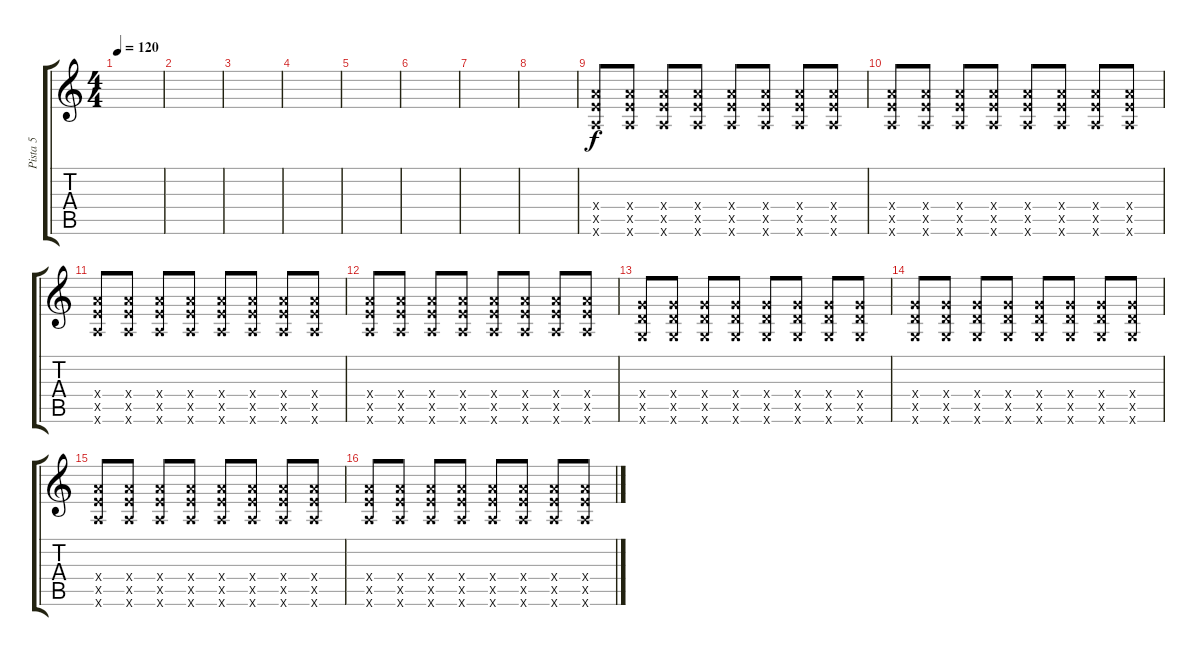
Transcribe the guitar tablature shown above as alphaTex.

\track ("Pista 5" "Pista 5") {instrument overdrivenguitar}
\staff {score tabs}
\tuning (E4 B3 G3 D3 A2 E2) {hide}
\ts (4 4)
\tempo 120
\clef g2
\ks c
|
|
|
|
|
|
|
|
(7.4{x} 7.5{x} 5.6{x}).8 (7.4{x} 7.5{x} 5.6{x}).8 (7.4{x} 7.5{x} 5.6{x}).8 (7.4{x} 7.5{x} 5.6{x}).8 (7.4{x} 7.5{x} 5.6{x}).8 (7.4{x} 7.5{x} 5.6{x}).8 (7.4{x} 7.5{x} 5.6{x}).8 (7.4{x} 7.5{x} 5.6{x}).8 |
(7.4{x} 7.5{x} 5.6{x}).8 (7.4{x} 7.5{x} 5.6{x}).8 (7.4{x} 7.5{x} 5.6{x}).8 (7.4{x} 7.5{x} 5.6{x}).8 (7.4{x} 7.5{x} 5.6{x}).8 (7.4{x} 7.5{x} 5.6{x}).8 (7.4{x} 7.5{x} 5.6{x}).8 (7.4{x} 7.5{x} 5.6{x}).8 |
(7.4{x} 7.5{x} 5.6{x}).8 (7.4{x} 7.5{x} 5.6{x}).8 (7.4{x} 7.5{x} 5.6{x}).8 (7.4{x} 7.5{x} 5.6{x}).8 (7.4{x} 7.5{x} 5.6{x}).8 (7.4{x} 7.5{x} 5.6{x}).8 (7.4{x} 7.5{x} 5.6{x}).8 (7.4{x} 7.5{x} 5.6{x}).8 |
(7.4{x} 7.5{x} 5.6{x}).8 (7.4{x} 7.5{x} 5.6{x}).8 (7.4{x} 7.5{x} 5.6{x}).8 (7.4{x} 7.5{x} 5.6{x}).8 (7.4{x} 7.5{x} 5.6{x}).8 (7.4{x} 7.5{x} 5.6{x}).8 (7.4{x} 7.5{x} 5.6{x}).8 (7.4{x} 7.5{x} 5.6{x}).8 |
(5.4{x} 5.5{x} 3.6{x}).8 (5.4{x} 5.5{x} 3.6{x}).8 (5.4{x} 5.5{x} 3.6{x}).8 (5.4{x} 5.5{x} 3.6{x}).8 (5.4{x} 5.5{x} 3.6{x}).8 (5.4{x} 5.5{x} 3.6{x}).8 (5.4{x} 5.5{x} 3.6{x}).8 (5.4{x} 5.5{x} 3.6{x}).8 |
(5.4{x} 5.5{x} 3.6{x}).8 (5.4{x} 5.5{x} 3.6{x}).8 (5.4{x} 5.5{x} 3.6{x}).8 (5.4{x} 5.5{x} 3.6{x}).8 (5.4{x} 5.5{x} 3.6{x}).8 (5.4{x} 5.5{x} 3.6{x}).8 (5.4{x} 5.5{x} 3.6{x}).8 (5.4{x} 5.5{x} 3.6{x}).8 |
(7.4{x} 7.5{x} 5.6{x}).8 (7.4{x} 7.5{x} 5.6{x}).8 (7.4{x} 7.5{x} 5.6{x}).8 (7.4{x} 7.5{x} 5.6{x}).8 (7.4{x} 7.5{x} 5.6{x}).8 (7.4{x} 7.5{x} 5.6{x}).8 (7.4{x} 7.5{x} 5.6{x}).8 (7.4{x} 7.5{x} 5.6{x}).8 |
(7.4{x} 7.5{x} 5.6{x}).8 (7.4{x} 7.5{x} 5.6{x}).8 (7.4{x} 7.5{x} 5.6{x}).8 (7.4{x} 7.5{x} 5.6{x}).8 (7.4{x} 7.5{x} 5.6{x}).8 (7.4{x} 7.5{x} 5.6{x}).8 (7.4{x} 7.5{x} 5.6{x}).8 (7.4{x} 7.5{x} 5.6{x}).8
